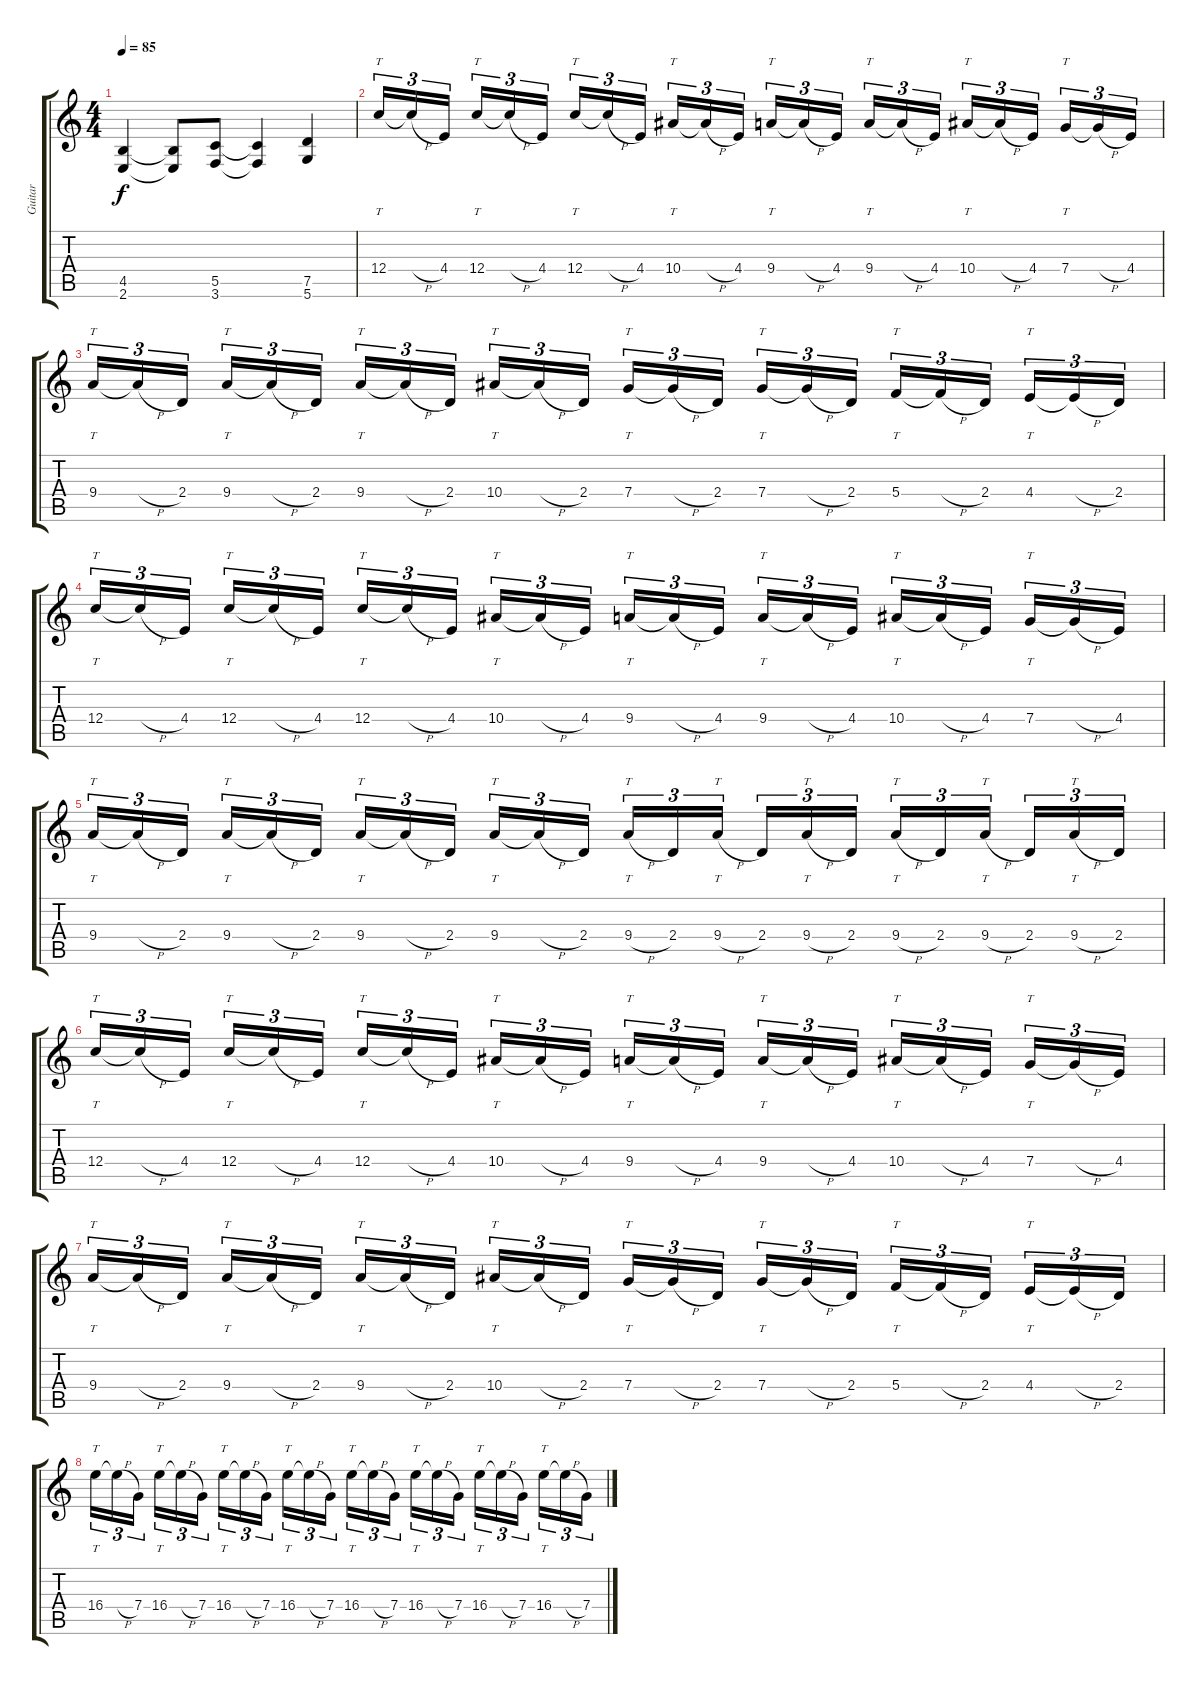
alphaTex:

\track ("Guitar" "Guitar") {instrument overdrivenguitar}
\staff {score tabs}
\tuning (D4 A3 F3 C3 G2 D2) {hide}
\ts (4 4)
\section ("" "")
\tempo 85
\clef g2
\ks c
(4.5 2.6).4{dy f instrument overdrivenguitar} (4.5{t} 2.6{t}).8 (5.5 3.6).8 (5.5{t} 3.6{t}).4 (7.5 5.6).4 |
12.4.16{tt tu (3 2)} 12.4{h t}.16{tu (3 2)} 4.4.16{tu (3 2) beam splitsecondary} 12.4.16{tt tu (3 2)} 12.4{h t}.16{tu (3 2)} 4.4.16{tu (3 2)} 12.4.16{tt tu (3 2)} 12.4{h t}.16{tu (3 2)} 4.4.16{tu (3 2) beam splitsecondary} 10.4.16{tt tu (3 2)} 10.4{h t}.16{tu (3 2)} 4.4.16{tu (3 2)} 9.4.16{tt tu (3 2)} 9.4{h t}.16{tu (3 2)} 4.4.16{tu (3 2) beam splitsecondary} 9.4.16{tt tu (3 2)} 9.4{h t}.16{tu (3 2)} 4.4.16{tu (3 2)} 10.4.16{tt tu (3 2)} 10.4{h t}.16{tu (3 2)} 4.4.16{tu (3 2) beam splitsecondary} 7.4.16{tt tu (3 2)} 7.4{h t}.16{tu (3 2)} 4.4.16{tu (3 2)} |
9.4.16{tt tu (3 2)} 9.4{h t}.16{tu (3 2)} 2.4.16{tu (3 2) beam splitsecondary} 9.4.16{tt tu (3 2)} 9.4{h t}.16{tu (3 2)} 2.4.16{tu (3 2)} 9.4.16{tt tu (3 2)} 9.4{h t}.16{tu (3 2)} 2.4.16{tu (3 2) beam splitsecondary} 10.4.16{tt tu (3 2)} 10.4{h t}.16{tu (3 2)} 2.4.16{tu (3 2)} 7.4.16{tt tu (3 2)} 7.4{h t}.16{tu (3 2)} 2.4.16{tu (3 2) beam splitsecondary} 7.4.16{tt tu (3 2)} 7.4{h t}.16{tu (3 2)} 2.4.16{tu (3 2)} 5.4.16{tt tu (3 2)} 5.4{h t}.16{tu (3 2)} 2.4.16{tu (3 2) beam splitsecondary} 4.4.16{tt tu (3 2)} 4.4{h t}.16{tu (3 2)} 2.4.16{tu (3 2)} |
12.4.16{tt tu (3 2)} 12.4{h t}.16{tu (3 2)} 4.4.16{tu (3 2) beam splitsecondary} 12.4.16{tt tu (3 2)} 12.4{h t}.16{tu (3 2)} 4.4.16{tu (3 2)} 12.4.16{tt tu (3 2)} 12.4{h t}.16{tu (3 2)} 4.4.16{tu (3 2) beam splitsecondary} 10.4.16{tt tu (3 2)} 10.4{h t}.16{tu (3 2)} 4.4.16{tu (3 2)} 9.4.16{tt tu (3 2)} 9.4{h t}.16{tu (3 2)} 4.4.16{tu (3 2) beam splitsecondary} 9.4.16{tt tu (3 2)} 9.4{h t}.16{tu (3 2)} 4.4.16{tu (3 2)} 10.4.16{tt tu (3 2)} 10.4{h t}.16{tu (3 2)} 4.4.16{tu (3 2) beam splitsecondary} 7.4.16{tt tu (3 2)} 7.4{h t}.16{tu (3 2)} 4.4.16{tu (3 2)} |
9.4.16{tt tu (3 2)} 9.4{h t}.16{tu (3 2)} 2.4.16{tu (3 2) beam splitsecondary} 9.4.16{tt tu (3 2)} 9.4{h t}.16{tu (3 2)} 2.4.16{tu (3 2)} 9.4.16{tt tu (3 2)} 9.4{h t}.16{tu (3 2)} 2.4.16{tu (3 2) beam splitsecondary} 9.4.16{tt tu (3 2)} 9.4{h t}.16{tu (3 2)} 2.4.16{tu (3 2)} 9.4{h}.16{tt tu (3 2)} 2.4.16{tu (3 2)} 9.4{h}.16{tt tu (3 2) beam splitsecondary} 2.4.16{tu (3 2)} 9.4{h}.16{tt tu (3 2)} 2.4.16{tu (3 2)} 9.4{h}.16{tt tu (3 2)} 2.4.16{tu (3 2)} 9.4{h}.16{tt tu (3 2) beam splitsecondary} 2.4.16{tu (3 2)} 9.4{h}.16{tt tu (3 2)} 2.4.16{tu (3 2)} |
12.4.16{tt tu (3 2)} 12.4{h t}.16{tu (3 2)} 4.4.16{tu (3 2) beam splitsecondary} 12.4.16{tt tu (3 2)} 12.4{h t}.16{tu (3 2)} 4.4.16{tu (3 2)} 12.4.16{tt tu (3 2)} 12.4{h t}.16{tu (3 2)} 4.4.16{tu (3 2) beam splitsecondary} 10.4.16{tt tu (3 2)} 10.4{h t}.16{tu (3 2)} 4.4.16{tu (3 2)} 9.4.16{tt tu (3 2)} 9.4{h t}.16{tu (3 2)} 4.4.16{tu (3 2) beam splitsecondary} 9.4.16{tt tu (3 2)} 9.4{h t}.16{tu (3 2)} 4.4.16{tu (3 2)} 10.4.16{tt tu (3 2)} 10.4{h t}.16{tu (3 2)} 4.4.16{tu (3 2) beam splitsecondary} 7.4.16{tt tu (3 2)} 7.4{h t}.16{tu (3 2)} 4.4.16{tu (3 2)} |
9.4.16{tt tu (3 2)} 9.4{h t}.16{tu (3 2)} 2.4.16{tu (3 2) beam splitsecondary} 9.4.16{tt tu (3 2)} 9.4{h t}.16{tu (3 2)} 2.4.16{tu (3 2)} 9.4.16{tt tu (3 2)} 9.4{h t}.16{tu (3 2)} 2.4.16{tu (3 2) beam splitsecondary} 10.4.16{tt tu (3 2)} 10.4{h t}.16{tu (3 2)} 2.4.16{tu (3 2)} 7.4.16{tt tu (3 2)} 7.4{h t}.16{tu (3 2)} 2.4.16{tu (3 2) beam splitsecondary} 7.4.16{tt tu (3 2)} 7.4{h t}.16{tu (3 2)} 2.4.16{tu (3 2)} 5.4.16{tt tu (3 2)} 5.4{h t}.16{tu (3 2)} 2.4.16{tu (3 2) beam splitsecondary} 4.4.16{tt tu (3 2)} 4.4{h t}.16{tu (3 2)} 2.4.16{tu (3 2)} |
16.4.16{tt tu (3 2)} 16.4{h t}.16{tu (3 2)} 7.4.16{tu (3 2) beam splitsecondary} 16.4.16{tt tu (3 2)} 16.4{h t}.16{tu (3 2)} 7.4.16{tu (3 2)} 16.4.16{tt tu (3 2)} 16.4{h t}.16{tu (3 2)} 7.4.16{tu (3 2) beam splitsecondary} 16.4.16{tt tu (3 2)} 16.4{h t}.16{tu (3 2)} 7.4.16{tu (3 2)} 16.4.16{tt tu (3 2)} 16.4{h t}.16{tu (3 2)} 7.4.16{tu (3 2) beam splitsecondary} 16.4.16{tt tu (3 2)} 16.4{h t}.16{tu (3 2)} 7.4.16{tu (3 2)} 16.4.16{tt tu (3 2)} 16.4{h t}.16{tu (3 2)} 7.4.16{tu (3 2) beam splitsecondary} 16.4.16{tt tu (3 2)} 16.4{h t}.16{tu (3 2)} 7.4.16{tu (3 2)}
